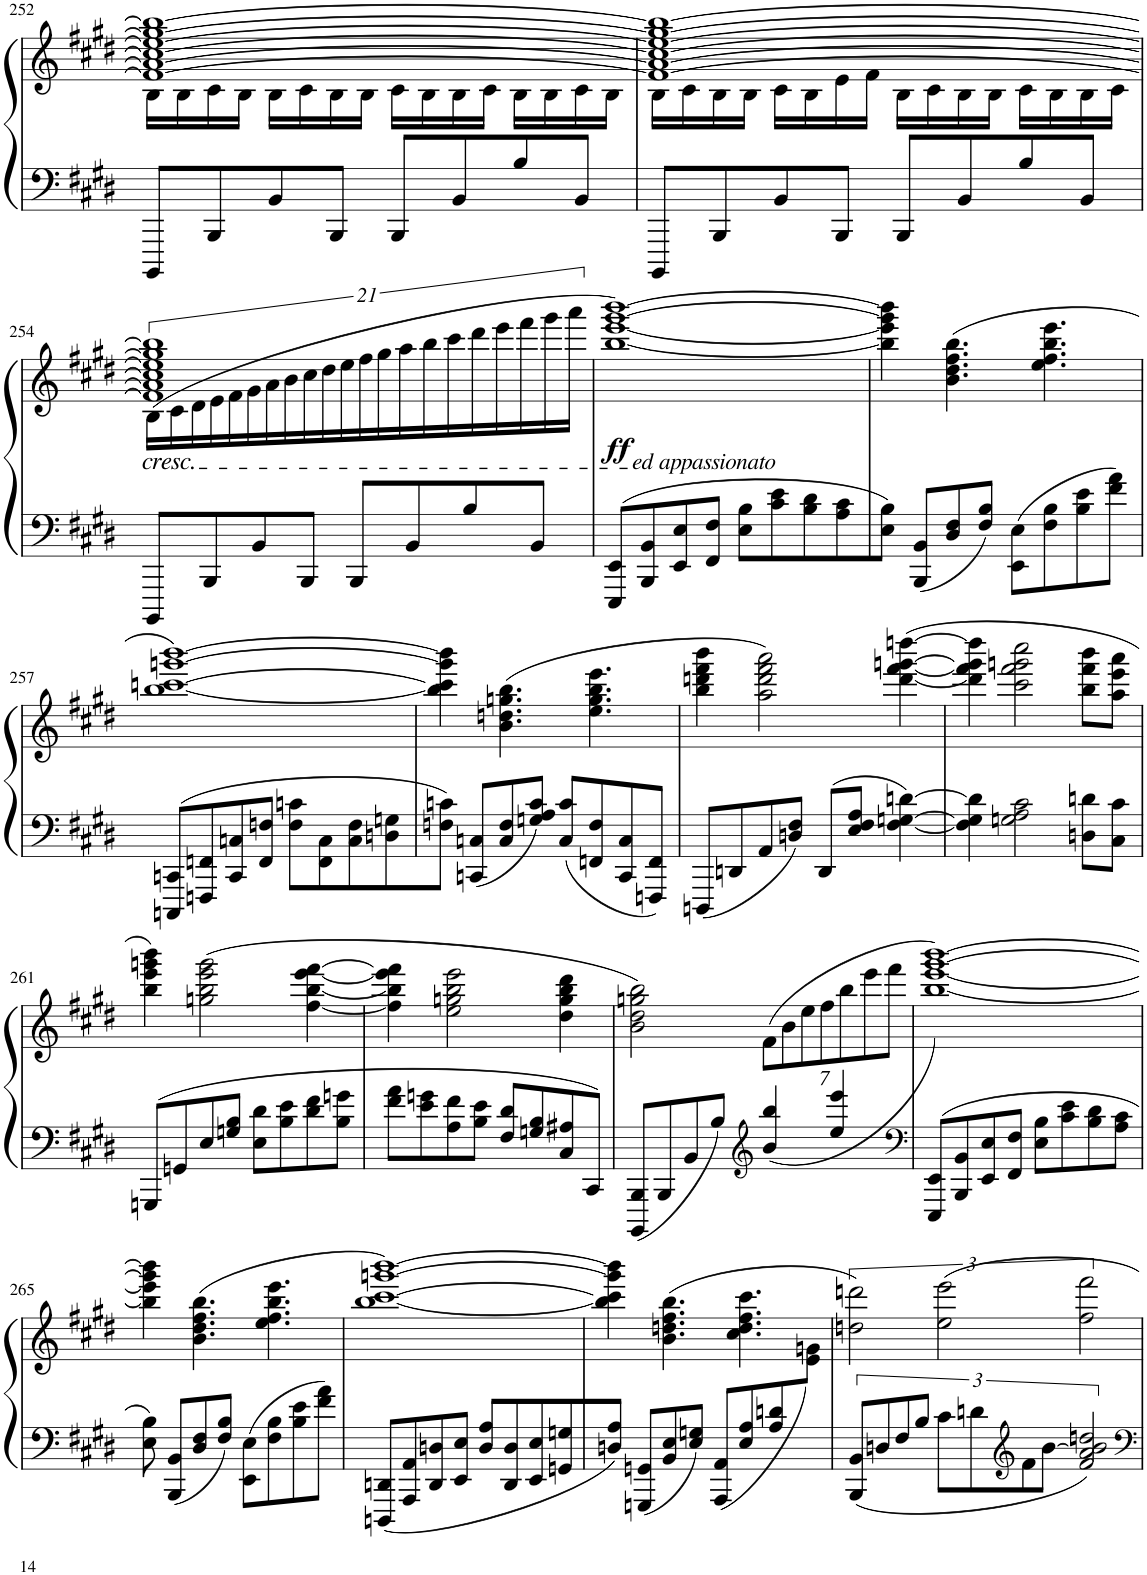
**kern	**kern	**dynam
*part1	*part1	*part1
*staff2	*staff1	*staff1/2
*I"Piano	*	*
*I'Pno.	*	*
!!LO:PB:g=z
*clefF4	*clefG2	*
*k[f#c#g#d#]	*k[f#c#g#d#]	*
*M2/2	*M2/2	*
*met(c|)	*met(c|)	*
=252	=252	=252
*	*^	*
8BBBB/L	1f#_ 1a_ 1cc#_ 1ee_ 1gg#_ 1bb_	16B\LL	.
.	.	16B\	.
8BBB/	.	16c#\	.
.	.	16B\JJ	.
8BB/	.	16B\LL	.
.	.	16c#\	.
8BBB/J	.	16B\	.
.	.	16B\JJ	.
8BBB/L	.	16c#\LL	.
.	.	16B\	.
8BB/	.	16B\	.
.	.	16c#\JJ	.
8B/	.	16B\LL	.
.	.	16B\	.
8BB/J	.	16c#\	.
.	.	16B\JJ	.
=253	=253	=253	=253
8BBBB/L	1f#_ 1a_ 1cc#_ 1ee_ 1gg#_ 1bb_	16B\LL	.
.	.	16c#\	.
8BBB/	.	16B\	.
.	.	16B\JJ	.
8BB/	.	16c#\LL	.
.	.	16B\	.
8BBB/J	.	16e\	.
.	.	16f#\JJ	.
8BBB/L	.	16B\LL	.
.	.	16c#\	.
8BB/	.	16B\	.
.	.	16B\JJ	.
8B/	.	16c#\LL	.
.	.	16B\	.
8BB/J	.	16B\	.
.	.	16c#\JJ	.
!!LO:LB:g=z	!!
=254	=254	=254	=254
!	!LO:TX:b:i:t=cresc.	!	!
8BBBB/L	1f#] 1a] 1cc#] 1ee] 1gg#] 1bb]	(>21B\LL	.
.	.	21c#\	.
.	.	21d#\	.
8BBB/	.	.	.
.	.	21e\	.
.	.	21f#\	.
.	.	21g#\	.
8BB/	.	.	.
.	.	21a\	.
.	.	21b\	.
8BBB/J	.	.	.
.	.	21cc#\	.
.	.	21dd#\	.
.	.	21ee\	.
8BBB/L	.	.	.
.	.	21ff#\	.
.	.	21gg#\	.
.	.	21aa\	.
8BB/	.	.	.
.	.	21bb\	.
.	.	21ccc#\	.
8B/	.	.	.
.	.	21ddd#\	.
.	.	21eee\	.
.	.	21fff#\	.
8BB/J	.	.	.
.	.	21ggg#\	.
.	.	21aaa\JJ	.
=255	=255	=255	=255
!	!LO:TX:b:i:t=ed appassionato	!	!
!	!	!	!LO:DY:b
*	*v	*v	*
8EEE/ 8EE/L	[1bb [1eee [1ggg# [1bbb)	ff
8BBB/ 8BB/	.	.
8EE/ 8E/	.	.
8FF#/ 8F#/J	.	.
8E\ 8B\L	.	.
8c#\ 8e\	.	.
8B\ 8d#\	.	.
8A\ 8c#\	.	.
=256	=256	=256
8E\ 8B\J	4bb\] 4eee\] 4ggg#\] 4bbb\]	.
8BBB/ 8BB/L	.	.
8D#/ 8F#/	(4.b\ 4.dd#\ 4.ff#\ 4.bb\	.
8F#/ 8B/J	.	.
8EE\ 8E\L	.	.
8F#\ 8B\	4.ee\ 4.ff#\ 4.bb\ 4.eee\	.
8B\ 8e\	.	.
8f#\ 8a\J	.	.
!!LO:LB:g=z
=257	=257	=257
8CCCn/ 8CCn/L	[1bb [1cccn [1gggn [1bbb)	.
8FFFn/ 8FFn/	.	.
8CC/ 8Cn/	.	.
8FF/ 8Fn/J	.	.
8F\ 8cn\L	.	.
8FF\ 8C\	.	.
8C\ 8F\	.	.
8Dn\ 8Gn\	.	.
=258	=258	=258
8Fn\ 8cn\J	4bb\] 4ccc\] 4ggg\] 4bbb\]	.
8CCn/ 8Cn/L	.	.
8C/ 8F/	(4.b\ 4.ddn\ 4.ggn\ 4.bb\	.
8Gn/ 8A/ 8c/J	.	.
8C/ 8c/L	.	.
8FFn/ 8F/	4.ee\ 4.gg\ 4.bb\ 4.eee\	.
8CC/ 8C/	.	.
8FFFn/ 8FF/J	.	.
=259	=259	=259
8DDDn/L	4bb\ 4dddn\ 4fff#\ 4bbb\	.
8DDn/	.	.
8AA/	2aa\ 2ddd\ 2fff#\ 2aaa\)	.
8Dn/ 8F#/J	.	.
8DD/L	.	.
8E/ 8F#/ 8A/J	.	.
[4F#\ [4Gn\ [4dn\	([4ddd\ [4fff#\ [4gggn\ [4ddddn\	.
=260	=260	=260
4F#\] 4G\] 4d\]	4ddd\] 4fff#\] 4ggg\] 4dddd\]	.
2Gn\ 2A\ 2c#\	2ccc#\ 2fff#\ 2gggn\ 2cccc#\	.
8Dn\ 8dn\L	8bb\ 8fff#\ 8bbb\L	.
8C#\ 8c#\J	8aa\ 8eee\ 8aaa\J	.
!!LO:LB:g=z
=261	=261	=261
8GGGn/L	4bb\ 4eee\ 4gggn\ 4bbb\)	.
8GGn/	.	.
8E/	(2ggn\ 2bb\ 2eee\ 2ggg\	.
8Gn/ 8B/J	.	.
8E\ 8d#\L	.	.
8B\ 8e\	.	.
8d#\ 8f#\	[4ff#\ [4bb\ [4eee\ [4fff#\	.
8B\ 8gn\J	.	.
=262	=262	=262
8f#\ 8a\L	4ff#\] 4bb\] 4eee\] 4fff#\]	.
8e\ 8gn\	.	.
8A\ 8f#\	2ee\ 2ggn\ 2bb\ 2eee\	.
8B\ 8e\J	.	.
8F#/ 8d#/L	.	.
8Gn/ 8B/	.	.
8C#/ 8A#X/	4dd#\ 4gg\ 4bb\ 4ddd#\	.
8CC#/J	.	.
=263	=263	=263
8BBBB/ 8BBB/L	2b\ 2dd#\ 2ggn\ 2bb\)	.
8BBB/	.	.
8BB/	.	.
8B/J	.	.
*clefG2	*	*
*	*Xbrackettup	*
(<4b/ 4bb/	(14f#\L	.
.	14b\	.
.	14ee\	.
.	14ff#\	.
4ee/ 4eee/	.	.
.	14bb\	.
.	14eee\	.
.	14fff#\J	.
=264	=264	=264
*clefF4	*	*
8EEE/ 8EE/L	[1bb [1eee [1ggg# [1bbb))	.
8BBB/ 8BB/	.	.
8EE/ 8E/	.	.
8FF#/ 8F#/J	.	.
8E\ 8B\L	.	.
8c#\ 8e\	.	.
8B\ 8d#\	.	.
8A\ 8c#\J	.	.
!!LO:LB:g=z
=265	=265	=265
8E\ 8B\	4bb\] 4eee\] 4ggg#\] 4bbb\]	.
8BBB/ 8BB/L	.	.
8D#/ 8F#/	(4.b\ 4.dd#\ 4.ff#\ 4.bb\	.
8F#/ 8B/J	.	.
8EE\ 8E\L	.	.
8F#\ 8B\	4.ee\ 4.ff#\ 4.bb\ 4.eee\	.
8B\ 8e\	.	.
8f#\ 8a\J	.	.
=266	=266	=266
8DDDn/ 8DDn/L	[1bb [1ccc# [1gggn [1bbb)	.
8AAA/ 8AA/	.	.
8DD/ 8Dn/	.	.
8EE/ 8E/J	.	.
8D/ 8A/L	.	.
8DD/ 8D/	.	.
8EE/ 8E/	.	.
8GGn/ 8Gn/	.	.
=267	=267	=267
*	*^	*
8Dn/ 8A/J	4bb\] 4ccc#\] 4ggg\] 4bbb\]	2..ryy	.
8GGGn/ 8GGn/L	.	.	.
8BB/ 8E/	(4.b\ 4.ddn\ 4.ff#\ 4.bb\	.	.
8E/ 8Gn/J	.	.	.
(<8AAA/ 8AA/L	.	.	.
8E/ 8A/	4.cc#\ 4.dd\ 4.ff#\ 4.ccc#\	.	.
8A/ 8dn/	.	.	.
8ryy	.	8e\ 8gn\J)	.
*	*v	*v	*
=268	=268	=268
*	*brackettup	*
12BBB/ 12BB/L	3ddn\ 3dddn\)	.
12Dn/	.	.
12F#/	.	.
12B/J	.	.
12c#\L	3ee\ 3eee\	.
12dn\	.	.
*clefG2	*	*
12f#\	.	.
[12b\J	.	.
3f#/ 3a/ 3b/] 3ddn/	3ff#\ 3fff#\	.
=	=	=
*-	*-	*-
